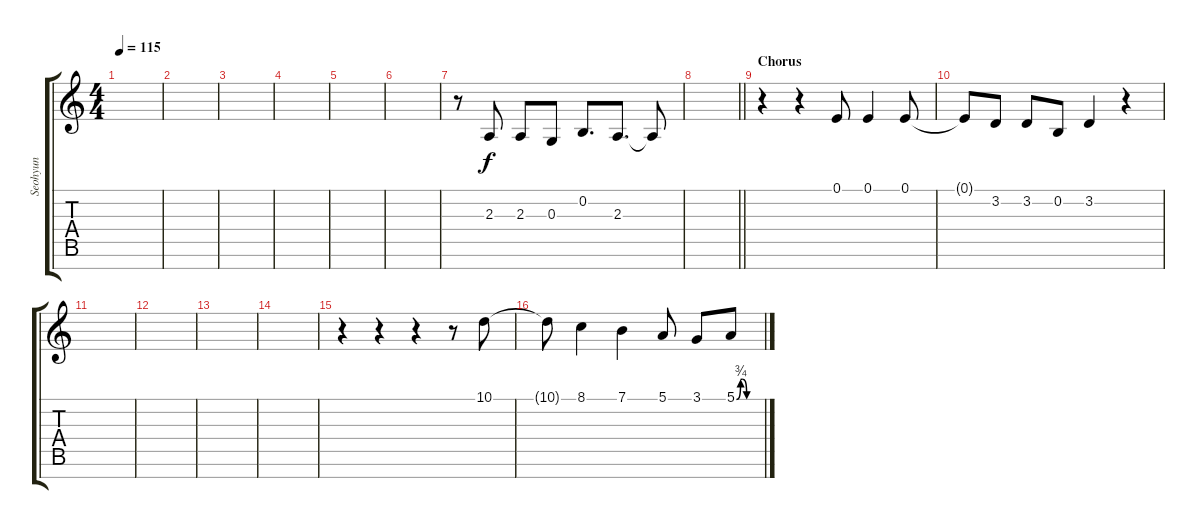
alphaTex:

\track ("Seohyun" "Seohyun") {instrument piccolo}
\staff {score tabs}
\tuning (E4 B3 G3 D3 A2 E2 B1) {hide}
\ts (4 4)
\tempo 115
\clef g2
\ks c
|
|
|
|
|
|
r.8 2.3.8{dy f} 2.3.8 0.3.8 0.2.8{d} 2.3.8{d} 2.3{t}.8 |
\barLineRight lightlight
|
\section ("" "Chorus")
r.4 r.4 0.1.8 0.1.4 0.1.8 |
0.1{t}.8 3.2.8 3.2.8 0.2.8 3.2.4 r.4 |
|
|
|
|
r.4 r.4 r.4 r.8 10.1.8{volume 16} |
10.1{t}.8 8.1.4 7.1.4 5.1.8 3.1.8 5.1{be (custom 0 0 10 3 15 3 25 0 30 0 60 0)}.8
